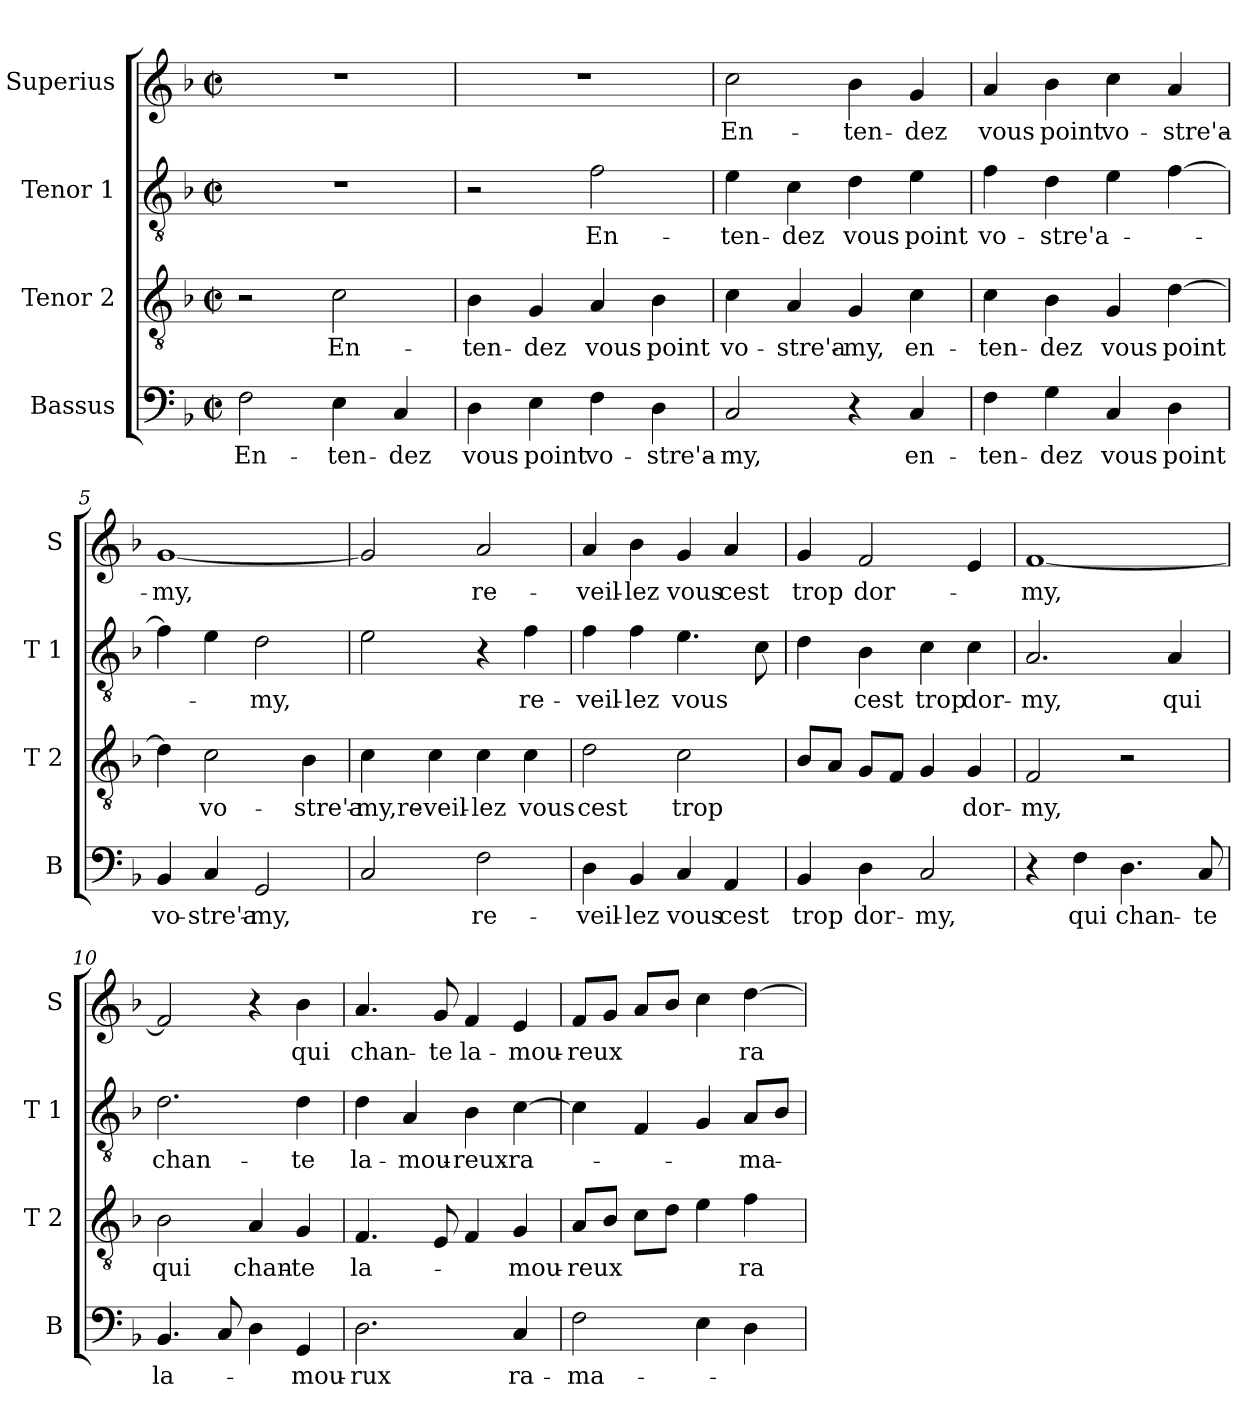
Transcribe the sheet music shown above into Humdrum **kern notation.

**kern	**text	**kern	**text	**kern	**text	**kern	**text
*part4	*part4	*part3	*part3	*part2	*part2	*part1	*part1
*staff4	*staff4	*staff3	*staff3	*staff2	*staff2	*staff1	*staff1
*I"Bassus	*	*I"Tenor 2	*	*I"Tenor 1	*	*I"Superius	*
*I'B	*	*I'T 2	*	*I'T 1	*	*I'S	*
*clefF4	*	*clefGv2	*	*clefGv2	*	*clefG2	*
*k[b-]	*	*k[b-]	*	*k[b-]	*	*k[b-]	*
*F:	*	*F:	*	*F:	*	*F:	*
*M2/2	*	*M2/2	*	*M2/2	*	*M2/2	*
*met(c|)	*	*met(c|)	*	*met(c|)	*	*met(c|)	*
=1	=1	=1	=1	=1	=1	=1	=1
!	!LO:LY:b	!	!	!	!	!	!
2F\	En-	2r	.	1r	.	1r	.
!	!LO:LY:b	!	!LO:LY:b	!	!	!	!
4E\	-ten-	2c\	En-	.	.	.	.
!	!LO:LY:b	!	!	!	!	!	!
4C/	-dez	.	.	.	.	.	.
=2	=2	=2	=2	=2	=2	=2	=2
!	!LO:LY:b	!	!LO:LY:b	!	!	!	!
4D\	vous	4B-\	-ten-	2r	.	1r	.
!	!LO:LY:b	!	!LO:LY:b	!	!	!	!
4E\	point	4G/	-dez	.	.	.	.
!	!LO:LY:b	!	!LO:LY:b	!	!LO:LY:b	!	!
4F\	vo-	4A/	vous	2f\	En-	.	.
!	!LO:LY:b	!	!LO:LY:b	!	!	!	!
4D\	-stre'a-	4B-\	point	.	.	.	.
=3	=3	=3	=3	=3	=3	=3	=3
!	!LO:LY:b	!	!LO:LY:b	!	!LO:LY:b	!	!LO:LY:b
2C/	-my,	4c\	vo-	4e\	-ten-	2cc\	En-
!	!	!	!LO:LY:b	!	!LO:LY:b	!	!
.	.	4A/	-stre'a-	4c\	-dez	.	.
!	!	!	!LO:LY:b	!	!LO:LY:b	!	!LO:LY:b
4r	.	4G/	-my,	4d\	vous	4b-\	-ten-
!	!LO:LY:b	!	!LO:LY:b	!	!LO:LY:b	!	!LO:LY:b
4C/	en-	4c\	en-	4e\	point	4g/	-dez
=4	=4	=4	=4	=4	=4	=4	=4
!	!LO:LY:b	!	!LO:LY:b	!	!LO:LY:b	!	!LO:LY:b
4F\	-ten-	4c\	-ten-	4f\	vo-	4a/	vous
!	!LO:LY:b	!	!LO:LY:b	!	!LO:LY:b	!	!LO:LY:b
4G\	-dez	4B-\	-dez	4d\	-stre'a-	4b-\	point
!	!LO:LY:b	!	!LO:LY:b	!	!	!	!LO:LY:b
4C/	vous	4G/	vous	4e\	.	4cc\	vo-
!	!LO:LY:b	!	!LO:LY:b	!	!	!	!LO:LY:b
4D\	point	[4d\	point	[4f\	.	4a/	-stre'a-
=5	=5	=5	=5	=5	=5	=5	=5
!	!LO:LY:b	!	!	!	!	!	!LO:LY:b
4BB-/	vo-	4d\]	.	4f\]	.	[1g	-my,
!	!LO:LY:b	!	!LO:LY:b	!	!	!	!
4C/	-stre'a-	2c\	vo-	4e\	.	.	.
!	!LO:LY:b	!	!	!	!LO:LY:b	!	!
2GG/	-my,	.	.	2d\	-my,	.	.
!	!	!	!LO:LY:b	!	!	!	!
.	.	4B-\	-stre'a-	.	.	.	.
=6	=6	=6	=6	=6	=6	=6	=6
!	!	!	!LO:LY:b	!	!	!	!
2C/	.	4c\	-my,re-	2e\	.	2g/]	.
!	!	!	!LO:LY:b	!	!	!	!
.	.	4c\	-veil-	.	.	.	.
!	!LO:LY:b	!	!LO:LY:b	!	!	!	!LO:LY:b
2F\	re-	4c\	-lez	4r	.	2a/	re-
!	!	!	!LO:LY:b	!	!LO:LY:b	!	!
.	.	4c\	vous	4f\	re-	.	.
!!LO:LB:g=z
=7	=7	=7	=7	=7	=7	=7	=7
!	!LO:LY:b	!	!LO:LY:b	!	!LO:LY:b	!	!LO:LY:b
4D\	-veil-	2d\	cest	4f\	-veil-	4a/	-veil-
!	!LO:LY:b	!	!	!	!LO:LY:b	!	!LO:LY:b
4BB-/	-lez	.	.	4f\	-lez	4b-\	-lez
!	!LO:LY:b	!	!LO:LY:b	!	!LO:LY:b	!	!LO:LY:b
4C/	vous	2c\	trop	4.e\	vous	4g/	vous
!	!LO:LY:b	!	!	!	!	!	!LO:LY:b
4AA/	cest	.	.	.	.	4a/	cest
.	.	.	.	8c\	.	.	.
=8	=8	=8	=8	=8	=8	=8	=8
!	!LO:LY:b	!	!	!	!	!	!LO:LY:b
4BB-/	trop	8B-/L	.	4d\	.	4g/	trop
.	.	8A/J	.	.	.	.	.
!	!LO:LY:b	!	!	!	!LO:LY:b	!	!LO:LY:b
4D\	dor-	8G/L	.	4B-\	cest	2f/	dor-
.	.	8F/J	.	.	.	.	.
!	!LO:LY:b	!	!	!	!LO:LY:b	!	!
2C/	-my,	4G/	.	4c\	trop	.	.
!	!	!	!LO:LY:b	!	!LO:LY:b	!	!
.	.	4G/	dor-	4c\	dor-	4e/	.
=9	=9	=9	=9	=9	=9	=9	=9
!	!	!	!LO:LY:b	!	!LO:LY:b	!	!LO:LY:b
4r	.	2F/	-my,	2.A/	-my,	[1f	-my,
!	!LO:LY:b	!	!	!	!	!	!
4F\	qui	.	.	.	.	.	.
!	!LO:LY:b	!	!	!	!	!	!
4.D\	chan-	2r	.	.	.	.	.
!	!	!	!	!	!LO:LY:b	!	!
.	.	.	.	4A/	qui	.	.
!	!LO:LY:b	!	!	!	!	!	!
8C/	-te	.	.	.	.	.	.
=10	=10	=10	=10	=10	=10	=10	=10
!	!LO:LY:b	!	!LO:LY:b	!	!LO:LY:b	!	!
4.BB-/	la-	2B-\	qui	2.d\	chan-	2f/]	.
8C/	.	.	.	.	.	.	.
!	!	!	!LO:LY:b	!	!	!	!
4D\	.	4A/	chan-	.	.	4r	.
!	!LO:LY:b	!	!LO:LY:b	!	!LO:LY:b	!	!LO:LY:b
4GG/	-mou-	4G/	-te	4d\	-te	4b-\	qui
=11	=11	=11	=11	=11	=11	=11	=11
!	!LO:LY:b	!	!LO:LY:b	!	!LO:LY:b	!	!LO:LY:b
2.D\	-rux	4.F/	la-	4d\	la-	4.a/	chan-
!	!	!	!	!	!LO:LY:b	!	!
.	.	.	.	4A/	-mou-	.	.
!	!	!	!	!	!	!	!LO:LY:b
.	.	8E/	.	.	.	8g/	-te
!	!	!	!	!	!LO:LY:b	!	!LO:LY:b
.	.	4F/	.	4B-\	-reux-	4f/	la-
!	!LO:LY:b	!	!LO:LY:b	!	!LO:LY:b	!	!LO:LY:b
4C/	ra-	4G/	-mou-	[4c\	-ra-	4e/	-mou-
=12	=12	=12	=12	=12	=12	=12	=12
!	!LO:LY:b	!	!LO:LY:b	!	!	!	!LO:LY:b
2F\	-ma-	8A/L	-reux	4c\]	.	8f/L	-reux
.	.	8B-/J	.	.	.	8g/J	.
.	.	8c\L	.	4F/	.	8a/L	.
.	.	8d\J	.	.	.	8b-/J	.
4E\	.	4e\	.	4G/	.	4cc\	.
!	!	!	!LO:LY:b	!	!LO:LY:b	!	!LO:LY:b
4D\	.	4f\	ra-	8A/L	-ma-	[4dd\	ra-
.	.	.	.	8B-/J	.	.	.
=	=	=	=	=	=	=	=
*-	*-	*-	*-	*-	*-	*-	*-
